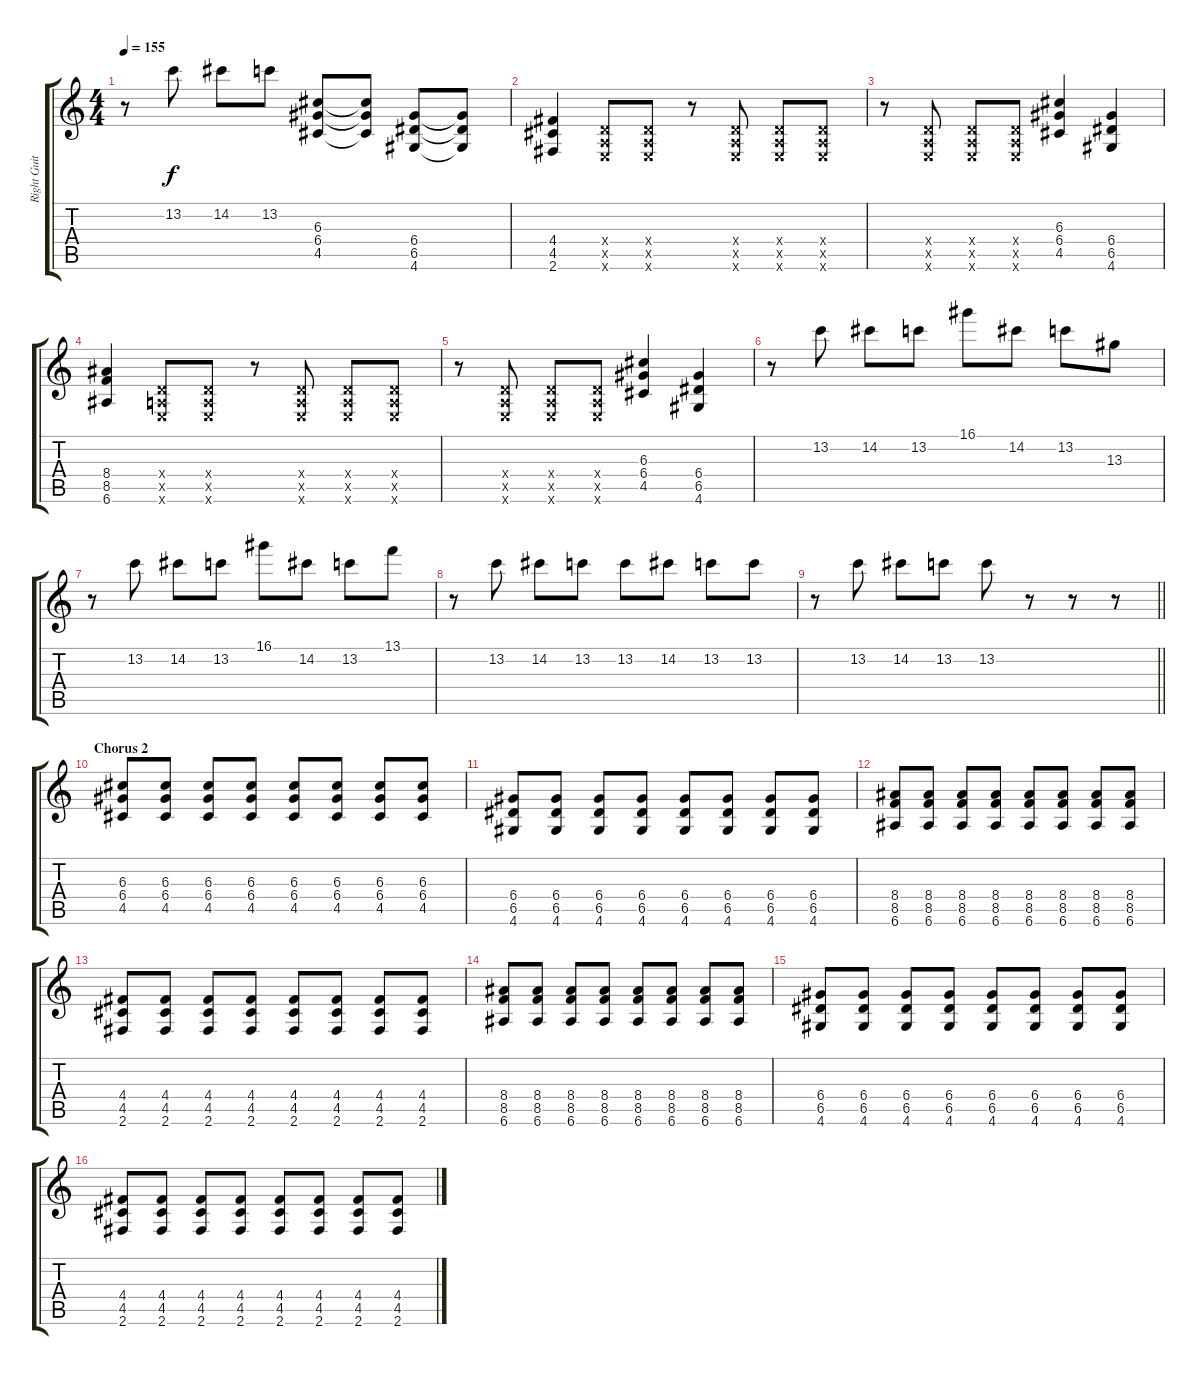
\track ("Right Guitar" "Right Guit") {instrument distortionguitar}
\staff {score tabs}
\tuning (E4 B3 G3 D3 A2 E2) {hide}
\ts (4 4)
\tempo 155
\clef g2
\ks c
r.8{dy f} 13.2.8 14.2.8 13.2.8 (6.3 6.4 4.5).8 (6.3{t} 6.4{t} 4.5{t}).8 (6.4 6.5 4.6).8 (6.4{t} 6.5{t} 4.6{t}).8 |
(4.4 4.5 2.6).4 (0.4{x} 0.5{x} 0.6{x}).8 (0.4{x} 0.5{x} 0.6{x}).8 r.8 (0.4{x} 0.5{x} 0.6{x}).8 (0.4{x} 0.5{x} 0.6{x}).8 (0.4{x} 0.5{x} 0.6{x}).8 |
r.8 (0.4{x} 0.5{x} 0.6{x}).8 (0.4{x} 0.5{x} 0.6{x}).8 (0.4{x} 0.5{x} 0.6{x}).8 (6.3 6.4 4.5).4 (6.4 6.5 4.6).4 |
(8.4 8.5 6.6).4 (0.4{x} 0.5{x} 0.6{x}).8 (0.4{x} 0.5{x} 0.6{x}).8 r.8 (0.4{x} 0.5{x} 0.6{x}).8 (0.4{x} 0.5{x} 0.6{x}).8 (0.4{x} 0.5{x} 0.6{x}).8 |
r.8 (0.4{x} 0.5{x} 0.6{x}).8 (0.4{x} 0.5{x} 0.6{x}).8 (0.4{x} 0.5{x} 0.6{x}).8 (6.3 6.4 4.5).4 (6.4 6.5 4.6).4 |
r.8 13.2.8 14.2.8 13.2.8 16.1.8 14.2.8 13.2.8 13.3.8 |
r.8 13.2.8 14.2.8 13.2.8 16.1.8 14.2.8 13.2.8 13.1.8 |
r.8 13.2.8 14.2.8 13.2.8 13.2.8 14.2.8 13.2.8 13.2.8 |
\barLineRight lightlight
r.8 13.2.8 14.2.8 13.2.8 13.2.8 r.8 r.8 r.8 |
\section ("" "Chorus 2")
(6.3 6.4 4.5).8 (6.3 6.4 4.5).8 (6.3 6.4 4.5).8 (6.3 6.4 4.5).8 (6.3 6.4 4.5).8 (6.3 6.4 4.5).8 (6.3 6.4 4.5).8 (6.3 6.4 4.5).8 |
(6.4 6.5 4.6).8 (6.4 6.5 4.6).8 (6.4 6.5 4.6).8 (6.4 6.5 4.6).8 (6.4 6.5 4.6).8 (6.4 6.5 4.6).8 (6.4 6.5 4.6).8 (6.4 6.5 4.6).8 |
(8.4 8.5 6.6).8 (8.4 8.5 6.6).8 (8.4 8.5 6.6).8 (8.4 8.5 6.6).8 (8.4 8.5 6.6).8 (8.4 8.5 6.6).8 (8.4 8.5 6.6).8 (8.4 8.5 6.6).8 |
(4.4 4.5 2.6).8 (4.4 4.5 2.6).8 (4.4 4.5 2.6).8 (4.4 4.5 2.6).8 (4.4 4.5 2.6).8 (4.4 4.5 2.6).8 (4.4 4.5 2.6).8 (4.4 4.5 2.6).8 |
(8.4 8.5 6.6).8 (8.4 8.5 6.6).8 (8.4 8.5 6.6).8 (8.4 8.5 6.6).8 (8.4 8.5 6.6).8 (8.4 8.5 6.6).8 (8.4 8.5 6.6).8 (8.4 8.5 6.6).8 |
(6.4 6.5 4.6).8 (6.4 6.5 4.6).8 (6.4 6.5 4.6).8 (6.4 6.5 4.6).8 (6.4 6.5 4.6).8 (6.4 6.5 4.6).8 (6.4 6.5 4.6).8 (6.4 6.5 4.6).8 |
(4.4 4.5 2.6).8 (4.4 4.5 2.6).8 (4.4 4.5 2.6).8 (4.4 4.5 2.6).8 (4.4 4.5 2.6).8 (4.4 4.5 2.6).8 (4.4 4.5 2.6).8 (4.4 4.5 2.6).8
